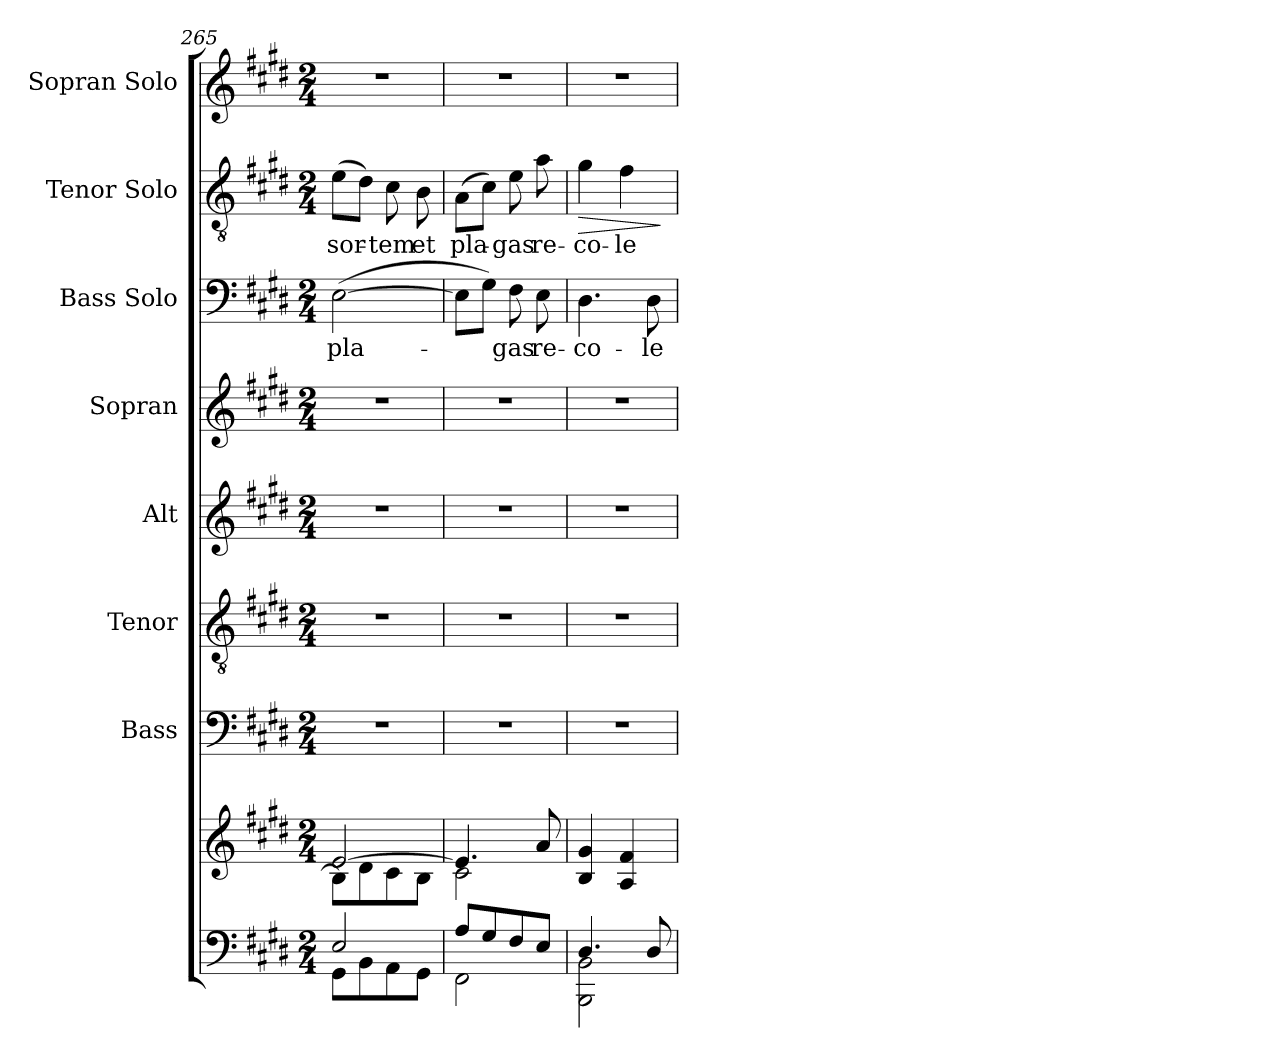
**kern	**kern	**kern	**kern	**kern	**kern	**kern	**text	**kern	**text	**dynam	**kern
*part8	*part8	*part7	*part6	*part5	*part4	*part3	*part3	*part2	*part2	*part2	*part1
*staff9	*staff8	*staff7	*staff6	*staff5	*staff4	*staff3	*staff3	*staff2	*staff2	*staff2	*staff1
*	*	*I"Bass	*I"Tenor	*I"Alt	*I"Sopran	*I"Bass Solo	*	*I"Tenor Solo	*	*	*I"Sopran Solo
*	*	*I'B.	*I'T.	*I'A.	*I'S.	*I'B. Solo	*	*I'T. Solo	*	*	*I'S. Solo
!!LO:PB:g=z
*clefF4	*clefG2	*clefF4	*clefGv2	*clefG2	*clefG2	*clefF4	*	*clefGv2	*	*	*clefG2
*k[f#c#g#d#]	*k[f#c#g#d#]	*k[f#c#g#d#]	*k[f#c#g#d#]	*k[f#c#g#d#]	*k[f#c#g#d#]	*k[f#c#g#d#]	*	*k[f#c#g#d#]	*	*	*k[f#c#g#d#]
*E:	*E:	*E:	*E:	*E:	*E:	*E:	*	*E:	*	*	*E:
*M2/4	*M2/4	*M2/4	*M2/4	*M2/4	*M2/4	*M2/4	*	*M2/4	*	*	*M2/4
=265	=265	=265	=265	=265	=265	=265	=265	=265	=265	=265	=265
*^	*^	*	*	*	*	*	*	*	*	*	*
!	!	!	!	!	!	!	!	!	!LO:LY:b	!	!LO:LY:b	!	!
2E/	8GG#\L	[>2e/	8B\L]	2r	2r	2r	2r	(>[2E\	pla-	(>8e\L	-sor-	.	2r
.	8BB\	.	8d#\	.	.	.	.	.	.	8d#\J)	.	.	.
!	!	!	!	!	!	!	!	!	!	!	!LO:LY:b	!	!
.	8AA\	.	8c#\	.	.	.	.	.	.	8c#\	-tem	.	.
!	!	!	!	!	!	!	!	!	!	!	!LO:LY:b	!	!
.	8GG#\J	.	8B\J	.	.	.	.	.	.	8B\	et	.	.
=266	=266	=266	=266	=266	=266	=266	=266	=266	=266	=266	=266	=266	=266
!	!	!	!	!	!	!	!	!	!	!	!LO:LY:b	!	!
8A/L	2FF#\	4.e/]	2c#\	2r	2r	2r	2r	8E\L]	.	(>8A\L	pla-	.	2r
8G#/	.	.	.	.	.	.	.	8G#\J)	.	8c#\J)	.	.	.
!	!	!	!	!	!	!	!	!	!LO:LY:b	!	!LO:LY:b	!	!
8F#/	.	.	.	.	.	.	.	8F#\	-gas	8e\	-gas	.	.
!	!	!	!	!	!	!	!	!	!LO:LY:b	!	!LO:LY:b	!	!
8E/J	.	8a/	.	.	.	.	.	8E\	re-	8a\	re-	.	.
*	*	*v	*v	*	*	*	*	*	*	*	*	*	*
=267	=267	=267	=267	=267	=267	=267	=267	=267	=267	=267	=267	=267
!	!	!	!	!	!	!	!	!LO:LY:b	!	!LO:LY:b	!LO:HP:b	!
4.D#/	2BBB\ 2BB\	4B/ 4g#/	2r	2r	2r	2r	4.D#\	-co-	4g#\	-co-	>	2r
!	!	!	!	!	!	!	!	!	!	!LO:LY:b	!	!
.	.	4A/ 4f#/	.	.	.	.	.	.	4f#\	-le-	.	.
!	!	!	!	!	!	!	!	!LO:LY:b	!	!	!	!
8D#/	.	.	.	.	.	.	8D#\	-le-	.	.	.	.
*v	*v	*	*	*	*	*	*	*	*	*	*	*
.	.	.	.	.	.	.	.	.	.	]	.
=	=	=	=	=	=	=	=	=	=	=	=
*-	*-	*-	*-	*-	*-	*-	*-	*-	*-	*-	*-
